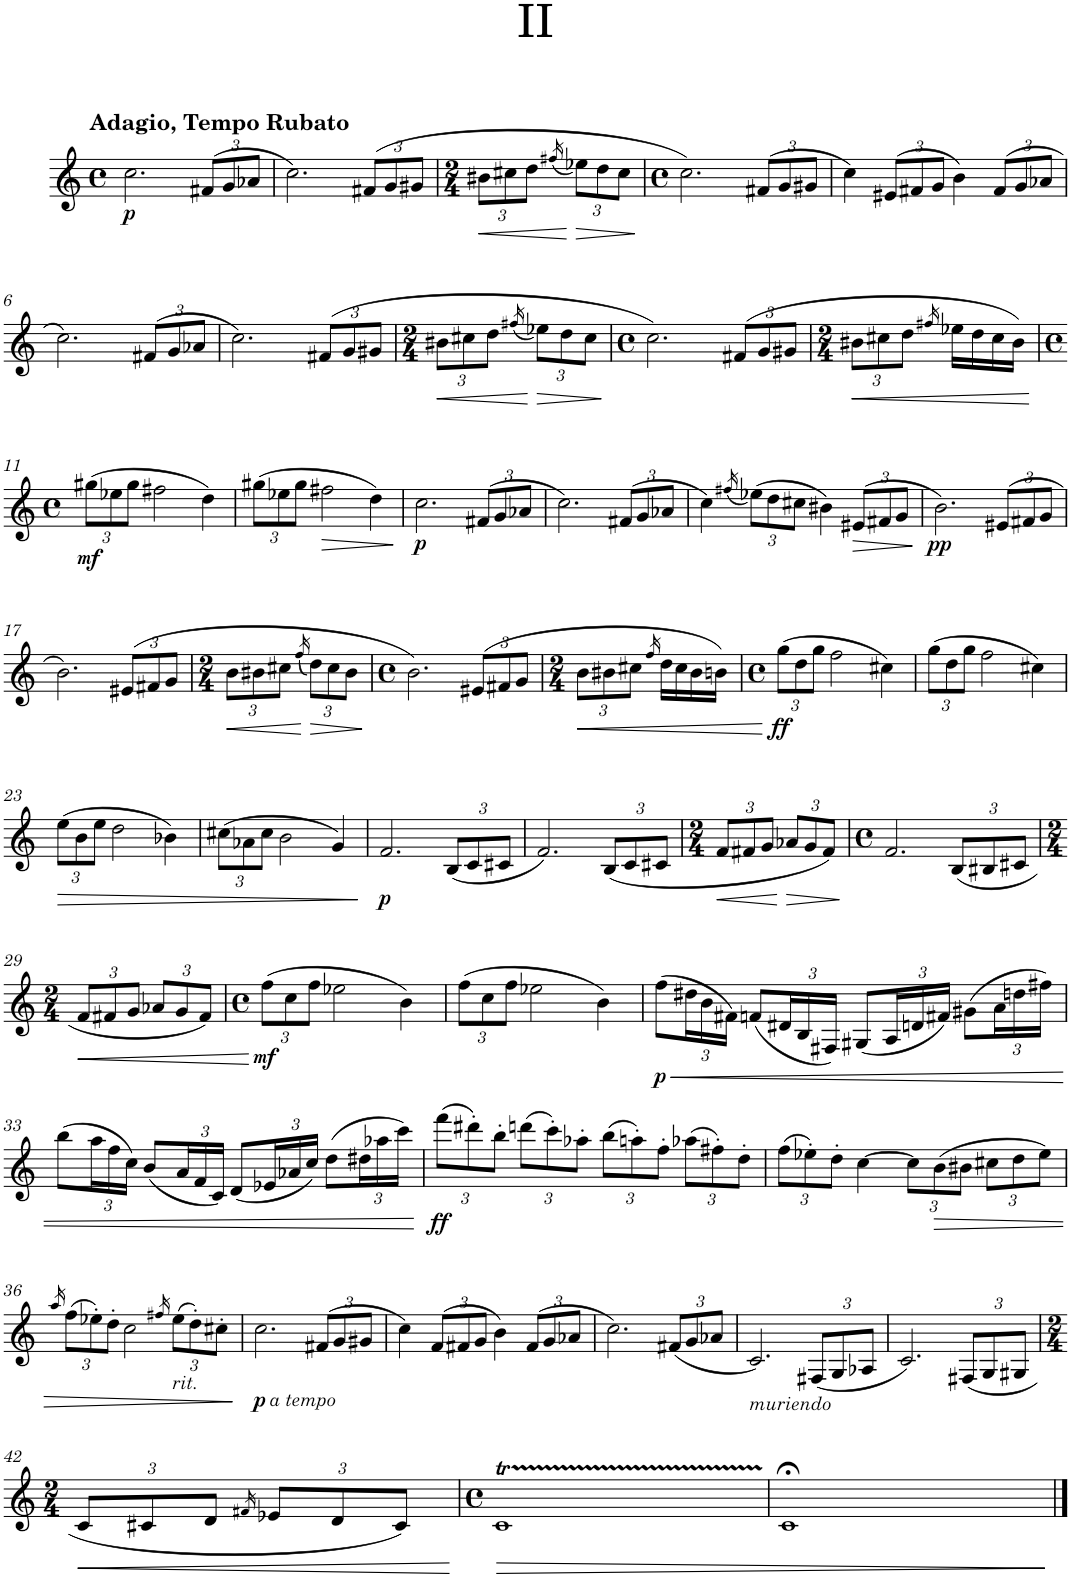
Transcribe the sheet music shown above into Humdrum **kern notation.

**kern	**dynam
*part1	*part1
*staff1	*staff1
*I"Bb Clarinet 1	*
*I'Bb Cl. 1	*
*clefG2	*
*Trd1c2	*
*k[]	*
*M4/4	*
*met(c)	*
=1	=1
!LO:TX:a:B:t=Adagio, Tempo Rubato	!
!	!LO:DY:b
2.cc\	p
*Xbrackettup	*
(12f#X/L	.
12g/	.
12a-X/J	.
=2	=2
2.cc\)	.
(12f#X/L	.
12g/	.
12g#X/J	.
=3	=3
*M2/4	*
!	!LO:HP:b
12b#X\L	<
12cc#X\	.
12dd\J	.
(16qff#X/	.
12ee-X\L)	[
12dd\	.
12cc#\J	.
=4	=4
*M4/4	*
*met(c)	*
2.cc\)	.
(12f#X/L	.
12g/	.
12g#X/J	.
=5	=5
4cc\)	.
(12e#X/L	.
12f#X/	.
12g/J	.
4b\)	.
(12f#/L	.
12g/	.
12a-X/J	.
!!LO:LB:g=z
=6	=6
2.cc\)	.
(12f#X/L	.
12g/	.
12a-X/J	.
=7	=7
2.cc\)	.
(12f#X/L	.
12g/	.
12g#X/J	.
=8	=8
*M2/4	*
!	!LO:HP:b
12b#X\L	<
12cc#X\	.
12dd\J	.
(16qff#X/	.
12ee-X\L)	[
12dd\	.
12cc#\J	.
=9	=9
*M4/4	*
*met(c)	*
2.cc\)	.
(12f#X/L	.
12g/	.
12g#X/J	.
=10	=10
*M2/4	*
!	!LO:HP:b
12b#X\L	<
12cc#X\	.
12dd\J	.
16qff#X/	.
16ee-X\LL	.
16dd\	.
16cc#\	.
16b#\JJ)	.
.	[
!!LO:LB:g=z
=11	=11
*M4/4	*
*met(c)	*
!	!LO:DY:b
(12gg#X\L	mf
12ee-X\	.
12gg#\J	.
2ff#X\	.
4dd\)	.
=12	=12
(12gg#X\L	.
12ee-X\	.
12gg#\J	.
!	!LO:HP:b
2ff#X\	>
4dd\)	.
.	]
=13	=13
!	!LO:DY:b
2.cc\	p
(12f#X/L	.
12g/	.
12a-X/J	.
=14	=14
2.cc\)	.
(12f#X/L	.
12g/	.
12a-X/J	.
=15	=15
4cc\)	.
(16qff#X/	.
(12ee-X\L)	.
12dd\	.
12cc#X\J	.
4b#X\)	.
!	!LO:HP:b
(12e#X/L	>
12f#X/	.
12g/J	.
.	]
=16	=16
!	!LO:DY:b
2.b\)	pp
(12e#X/L	.
12f#X/	.
12g/J	.
!!LO:LB:g=z
=17	=17
2.b\)	.
(12e#X/L	.
12f#X/	.
12g/J	.
=18	=18
*M2/4	*
!	!LO:HP:b
12b\L	<
12b#X\	.
12cc#X\J	.
(16qff/	.
12dd\L)	[
12cc#\	.
12b#\J	.
=19	=19
*M4/4	*
*met(c)	*
2.b\)	.
(12e#X/L	.
12f#X/	.
12g/J	.
=20	=20
*M2/4	*
!	!LO:HP:b
12b\L	<
12b#X\	.
12cc#X\J	.
16qff/	.
16dd\LL	.
16cc#\	.
16b#\	.
16bn\JJ)	.
.	[
=21	=21
*M4/4	*
*met(c)	*
!	!LO:DY:b
(12gg\L	ff
12dd\	.
12gg\J	.
2ff\	.
4cc#X\)	.
=22	=22
(12gg\L	.
12dd\	.
12gg\J	.
2ff\	.
4cc#X\)	.
!!LO:LB:g=z
=23	=23
!	!LO:HP:b
(12ee\L	>
12b\	.
12ee\J	.
2dd\	.
4b-X\)	.
=24	=24
(12cc#X\L	.
12a-X\	.
12cc#\J	.
2b\	.
4g/)	.
.	]
=25	=25
!	!LO:DY:b
2.f/	p
(12B/L	.
12c/	.
12c#X/J	.
=26	=26
2.f/)	.
(12B/L	.
12c/	.
12c#X/J	.
=27	=27
*M2/4	*
!	!LO:HP:b
12f/L	<
12f#X/	.
12g/J	.
!	!LO:HP:n=1:b
12a-X/L	[ >
12g/	.
12f#/J)	.
.	]
=28	=28
*M4/4	*
*met(c)	*
2.f/	.
(12B/L	.
12B#X/	.
12c#X/J	.
!!LO:LB:g=z
=29	=29
*M2/4	*
!	!LO:HP:b
12f/L	<
12f#X/	.
12g/J	.
12a-X/L	.
12g/	.
12f#/J)	.
.	[
=30	=30
*M4/4	*
*met(c)	*
!	!LO:DY:b
(12ff\L	mf
12cc\	.
12ff\J	.
2ee-X\	.
4b\)	.
=31	=31
(12ff\L	.
12cc\	.
12ff\J	.
2ee-X\	.
4b\)	.
=32	=32
!	!LO:HP:b
!	!LO:DY:n=1:b
(8ff\L	< p
24dd#X\L	.
24b\	.
24f#X\JJ)	.
(8fn/L	.
24d#X/L	.
24B/	.
24F#X/JJ)	.
(8G#X/L	.
24A/L	.
24dn/	.
24f#X/JJ)	.
(8g#X\L	.
24a\L	.
24ddn\	.
24ff#X\JJ)	.
!!LO:LB:g=z
=33	=33
(8bb\L	.
24aa\L	.
24ff\	.
24cc\JJ)	.
(8b/L	.
24a/L	.
24f/	.
24c/JJ)	.
(8d/L	.
24e-X/L	.
24a-X/	.
24cc/JJ)	.
(8dd\L	.
24dd#X\L	.
24aa-X\	.
24ccc\JJ)	.
.	[
=34	=34
!	!LO:DY:b
(12fff\L	ff
12ddd#X'\)	.
12bb'\J	.
(12dddn\L	.
12ccc'\)	.
12aa-X'\J	.
(12bb\L	.
12aan'\)	.
12ff'\J	.
(12aa-X\L	.
12ff#X'\)	.
12dd'\J	.
=35	=35
(12ff\L	.
12ee-X'\)	.
12dd'\J	.
[4cc\	.
12cc\L]	.
!	!LO:HP:b
(12b\	>
12b#X\J	.
12cc#X\L	.
12dd\	.
12ee-\J)	.
!!LO:LB:g=z
=36	=36
16qaa/	.
(12ff\L	.
12ee-X'\)	.
12dd'\J	.
2cc\	.
16qff#X/	.
!LO:TX:b:i:t=rit.	!
(12ee-\L	.
12dd'\)	.
12cc#X'\J	.
.	]
=37	=37
!LO:TX:b:i:t=a tempo	!
!	!LO:DY:b
2.cc\	p
(12f#X/L	.
12g/	.
12g#X/J	.
=38	=38
4cc\)	.
(12f/L	.
12f#X/	.
12g/J	.
4b\)	.
(12f#/L	.
12g/	.
12a-X/J	.
=39	=39
2.cc\)	.
(12f#X/L	.
12g/	.
12a-X/J	.
=40	=40
!LO:TX:b:i:t=muriendo	!
2.c/)	.
(12F#X/L	.
12G/	.
12A-X/J	.
=41	=41
2.c/)	.
(12F#X/L	.
12G/	.
12G#X/J	.
!!LO:LB:g=z
=42	=42
*M2/4	*
!	!LO:HP:b
12c/L	<
12c#X/	.
12d/J	.
16qf#X/	.
12e-X/L	.
12d/	.
12c#/J)	.
.	[
=43	=43
*M4/4	*
*met(c)	*
!	!LO:HP:b
1cT	>
=44	=44
1c;<	.
.	]
==	==
*-	*-
